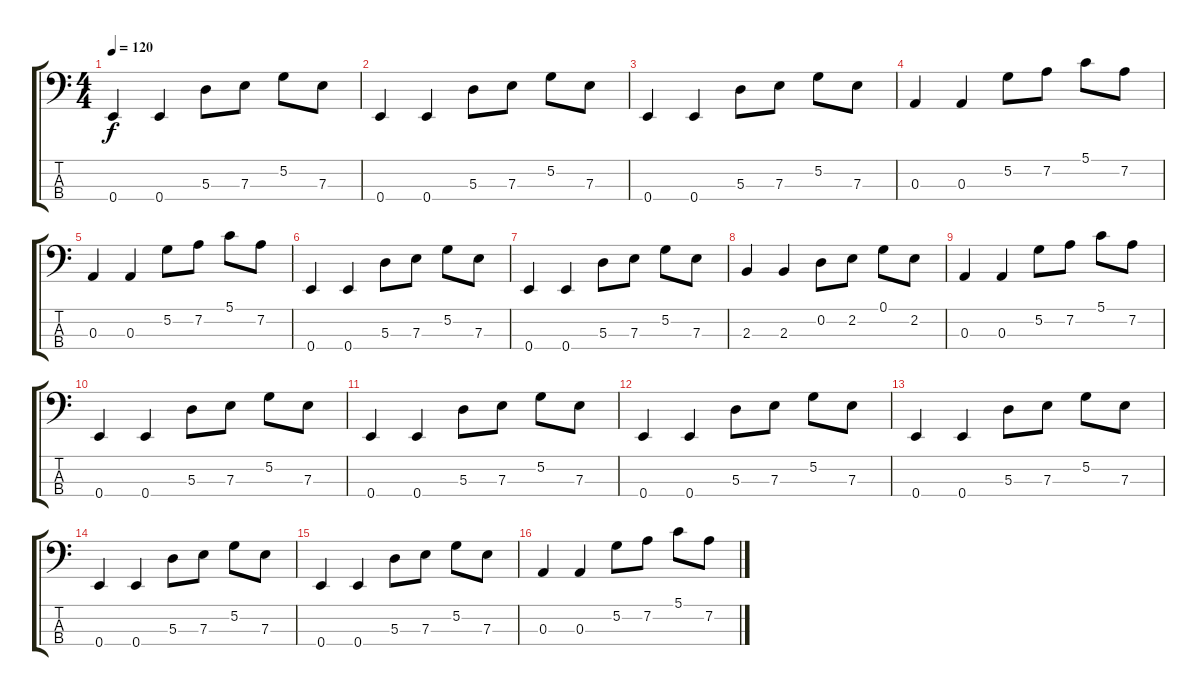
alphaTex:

\track "" {instrument fretlessbass}
\staff {score tabs}
\tuning (G2 D2 A1 E1) {hide}
\ts (4 4)
\tempo 120
\clef f4
\ks c
0.4.4{dy f} 0.4.4 5.3.8 7.3.8 5.2.8 7.3.8 |
0.4.4 0.4.4 5.3.8 7.3.8 5.2.8 7.3.8 |
0.4.4 0.4.4 5.3.8 7.3.8 5.2.8 7.3.8 |
0.3.4 0.3.4 5.2.8 7.2.8 5.1.8 7.2.8 |
0.3.4 0.3.4 5.2.8 7.2.8 5.1.8 7.2.8 |
0.4.4 0.4.4 5.3.8 7.3.8 5.2.8 7.3.8 |
0.4.4 0.4.4 5.3.8 7.3.8 5.2.8 7.3.8 |
2.3.4 2.3.4 0.2.8 2.2.8 0.1.8 2.2.8 |
0.3.4 0.3.4 5.2.8 7.2.8 5.1.8 7.2.8 |
0.4.4 0.4.4 5.3.8 7.3.8 5.2.8 7.3.8 |
0.4.4 0.4.4 5.3.8 7.3.8 5.2.8 7.3.8 |
0.4.4 0.4.4 5.3.8 7.3.8 5.2.8 7.3.8 |
0.4.4 0.4.4 5.3.8 7.3.8 5.2.8 7.3.8 |
0.4.4 0.4.4 5.3.8 7.3.8 5.2.8 7.3.8 |
0.4.4 0.4.4 5.3.8 7.3.8 5.2.8 7.3.8 |
0.3.4 0.3.4 5.2.8 7.2.8 5.1.8 7.2.8
